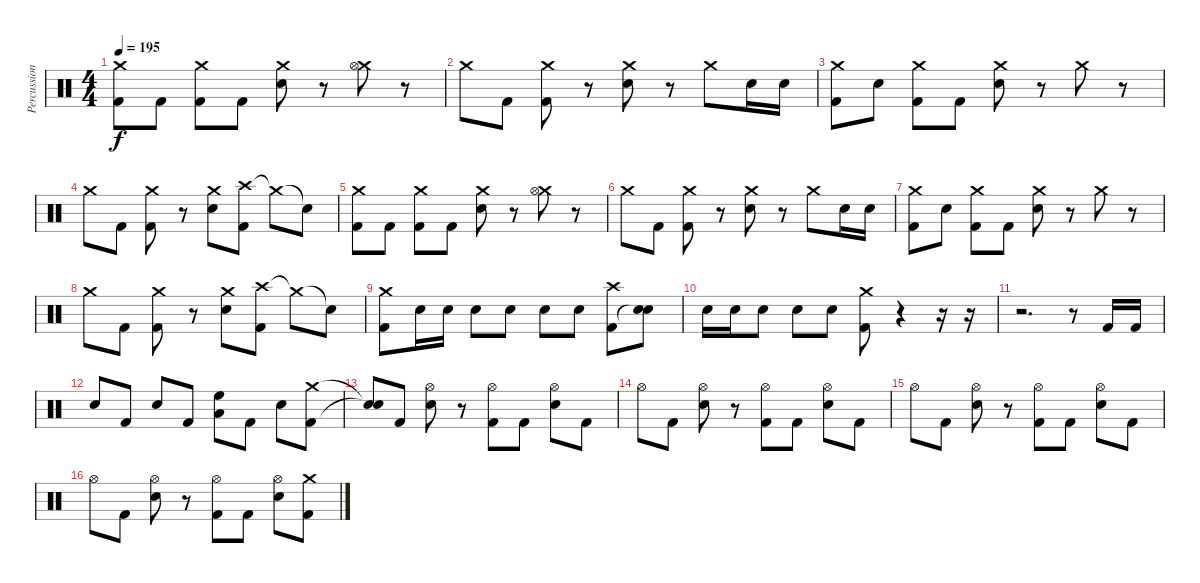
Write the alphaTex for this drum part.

\track ("Percussion" "Percussion") {instrument percussion}
\staff {score}
\articulation defaults
\ts (4 4)
\tempo 195
\clef neutral
\ks c
("Crash medium (hit)" "Kick (hit) 2").8{dy f} "Kick (hit) 2".8 ("Crash medium (hit)" "Kick (hit) 2").8 "Kick (hit) 2".8 ("Crash medium (hit)" "Snare (hit) 2").8 r.8 ("Crash medium (hit)" "Hi-Hat (open)").8 r.8 |
"Crash medium (hit)".8 "Kick (hit) 2".8 ("Crash medium (hit)" "Kick (hit) 2").8 r.8 ("Crash medium (hit)" "Snare (hit) 2").8 r.8 "Crash medium (hit)".8 "Snare (hit) 2".16 "Snare (hit) 2".16 |
("Crash medium (hit)" "Kick (hit) 2").8 "Snare (hit) 2".8 ("Crash medium (hit)" "Kick (hit) 2").8 "Kick (hit) 2".8 ("Crash medium (hit)" "Snare (hit) 2").8 r.8 "Crash medium (hit)".8 r.8 |
"Crash medium (hit)".8 "Kick (hit) 2".8 ("Crash medium (hit)" "Kick (hit) 2").8 r.8 ("Crash medium (hit)" "Snare (hit) 2").8 ("Crash high (hit)" "Kick (hit) 2").8 "Crash medium (hit)"{t}.8 "Snare (hit)"{t}.8 |
("Crash medium (hit)" "Kick (hit) 2").8 "Kick (hit) 2".8 ("Crash medium (hit)" "Kick (hit) 2").8 "Kick (hit) 2".8 ("Crash medium (hit)" "Snare (hit) 2").8 r.8 ("Crash medium (hit)" "Hi-Hat (open)").8 r.8 |
"Crash medium (hit)".8 "Kick (hit) 2".8 ("Crash medium (hit)" "Kick (hit) 2").8 r.8 ("Crash medium (hit)" "Snare (hit) 2").8 r.8 "Crash medium (hit)".8 "Snare (hit) 2".16 "Snare (hit) 2".16 |
("Crash medium (hit)" "Kick (hit) 2").8 "Snare (hit) 2".8 ("Crash medium (hit)" "Kick (hit) 2").8 "Kick (hit) 2".8 ("Crash medium (hit)" "Snare (hit) 2").8 r.8 "Crash medium (hit)".8 r.8 |
"Crash medium (hit)".8 "Kick (hit) 2".8 ("Crash medium (hit)" "Kick (hit) 2").8 r.8 ("Crash medium (hit)" "Snare (hit) 2").8 ("Crash high (hit)" "Kick (hit) 2").8 "Crash medium (hit)"{t}.8 "Snare (hit)"{t}.8 |
("Crash medium (hit)" "Kick (hit) 2").8 "Snare (hit) 2".16 "Snare (hit) 2".16 "Snare (hit) 2".8 "Snare (hit) 2".8 "Snare (hit) 2".8 "Snare (hit) 2".8 ("Crash high (hit)" "Kick (hit) 2").8 ("Snare (hit) 2" "Snare (hit)"{t}).8 |
"Snare (hit) 2".16 "Snare (hit) 2".16 "Snare (hit) 2".8 "Snare (hit) 2".8 "Snare (hit) 2".8 ("Crash medium (hit)" "Kick (hit) 2").8 r.4 r.16 r.16 |
r.2{d} r.8 "Kick (hit) 2".16 "Kick (hit) 2".16 |
"Snare (hit) 2".8 "Kick (hit) 2".8 "Snare (hit) 2".8 "Kick (hit) 2".8 ("High Floor Tom (hit)" "Low Floor Tom (hit)").8 "Kick (hit) 2".8 "Snare (hit) 2".8 ("Crash medium (hit)" "Kick (hit) 2").8 |
("Snare (hit)"{t} "Snare (hit)"{t}).8 "Kick (hit) 2".8 ("Hi-Hat (open)" "Snare (hit) 2").8 r.8 ("Hi-Hat (open)" "Kick (hit) 2").8 "Kick (hit) 2".8 ("Hi-Hat (open)" "Snare (hit) 2").8 "Kick (hit) 2".8 |
"Hi-Hat (open)".8 "Kick (hit) 2".8 ("Hi-Hat (open)" "Snare (hit) 2").8 r.8 ("Hi-Hat (open)" "Kick (hit) 2").8 "Kick (hit) 2".8 ("Hi-Hat (open)" "Snare (hit) 2").8 "Kick (hit) 2".8 |
"Hi-Hat (open)".8 "Kick (hit) 2".8 ("Hi-Hat (open)" "Snare (hit) 2").8 r.8 ("Hi-Hat (open)" "Kick (hit) 2").8 "Kick (hit) 2".8 ("Hi-Hat (open)" "Snare (hit) 2").8 "Kick (hit) 2".8 |
"Hi-Hat (open)".8 "Kick (hit) 2".8 ("Hi-Hat (open)" "Snare (hit) 2").8 r.8 ("Hi-Hat (open)" "Kick (hit) 2").8 "Kick (hit) 2".8 ("Hi-Hat (open)" "Snare (hit) 2").8 ("Crash medium (hit)" "Kick (hit) 2").8
